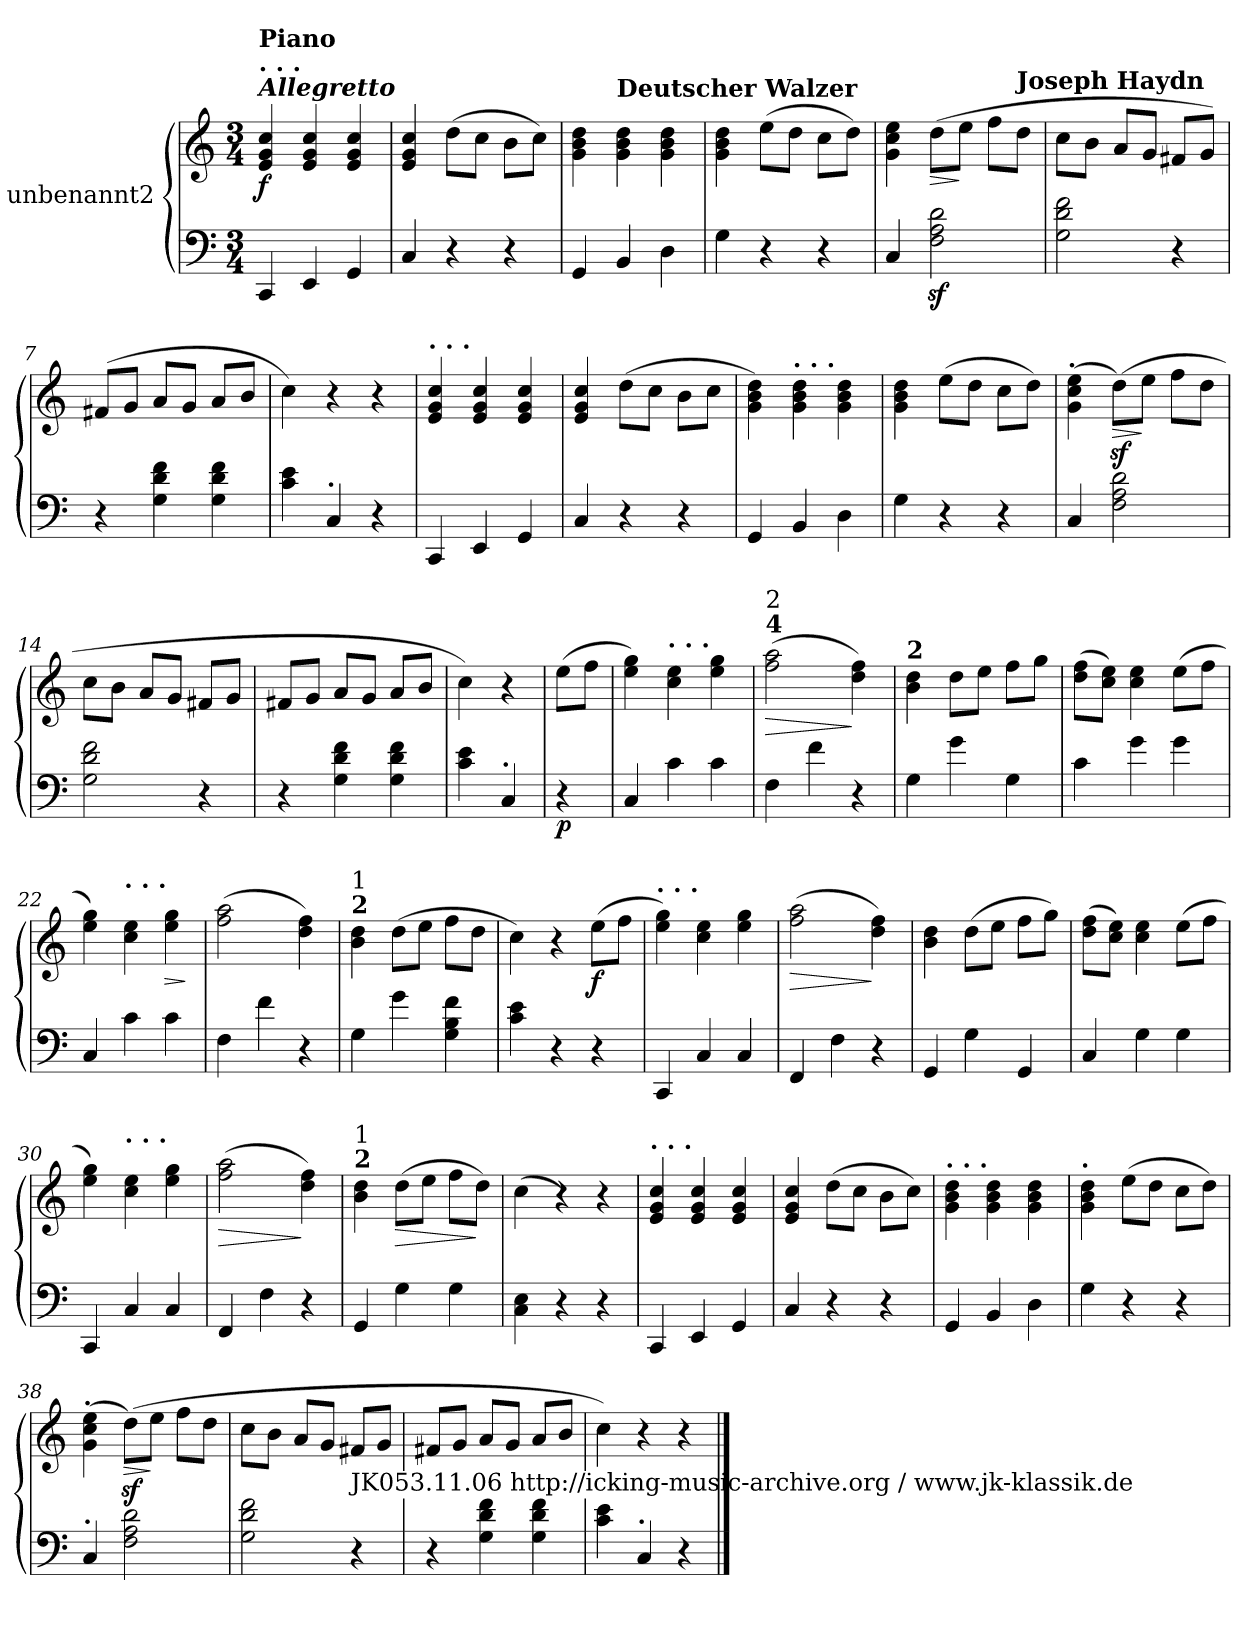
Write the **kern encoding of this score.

**kern	**kern	**dynam
*part1	*part1	*part1
*staff2	*staff1	*staff1/2
*I"unbenannt2	*	*
*clefF4	*clefG2	*
*k[]	*k[]	*
*M3/4	*M3/4	*
=1	=1	=1
!	!LO:TX:a:Bi:t=Allegretto	!
!	!LO:TX:a:B:t=.      .      .	!
!	!LO:TX:a:B:t=Piano	!
!	!	!LO:DY:b
4CC/	4e/ 4g/ 4cc/	f
4EE/	4e/ 4g/ 4cc/	.
4GG/	4e/ 4g/ 4cc/	.
=2	=2	=2
4C/	4e/ 4g/ 4cc/	.
4r	(8dd\L	.
.	8cc\J	.
4r	8b\L	.
.	8cc\J)	.
=3	=3	=3
4GG/	4g\ 4b\ 4dd\	.
!	!LO:TX:a:B:t=Deutscher Walzer	!
4BB/	4g\ 4b\ 4dd\	.
4D\	4g\ 4b\ 4dd\	.
=4	=4	=4
4G\	4g\ 4b\ 4dd\	.
4r	(8ee\L	.
.	8dd\J	.
4r	8cc\L	.
.	8dd\J)	.
=5	=5	=5
4C/	4g\ 4cc\ 4ee\	.
!	!	!LO:HP:b
2F\z< 2A\z< 2d\z<	(8dd\L	>
.	8ee\J	]
.	8ff\L	.
!	!LO:TX:a:B:t=Joseph Haydn	!
.	8dd\J	.
=6	=6	=6
2G\ 2d\ 2f\	8cc\L	.
.	8b\J	.
.	8a/L	.
.	8g/J	.
4r	8f#X/L	.
.	8g/J)	.
!!LO:LB:g=z
=7	=7	=7
4r	(8f#X/L	.
.	8g/J	.
4G\ 4d\ 4f\	8a/L	.
.	8g/J	.
4G\ 4d\ 4f\	8a/L	.
.	8b/J	.
=8	=8	=8
4c\ 4e\	4cc\)	.
!LO:TX:a:B:t=.	!	!
4C/	4r	.
4r	4r	.
=9	=9	=9
!	!LO:TX:a:B:t=.      .      .	!
4CC/	4e/ 4g/ 4cc/	.
4EE/	4e/ 4g/ 4cc/	.
4GG/	4e/ 4g/ 4cc/	.
=10	=10	=10
4C/	4e/ 4g/ 4cc/	.
4r	(8dd\L	.
.	8cc\J	.
4r	8b\L	.
.	8cc\J	.
=11	=11	=11
4GG/	4g\ 4b\ 4dd\)	.
!	!LO:TX:a:B:t=.      .      .	!
4BB/	4g\ 4b\ 4dd\	.
4D\	4g\ 4b\ 4dd\	.
=12	=12	=12
4G\	4g\ 4b\ 4dd\	.
4r	(8ee\L	.
.	8dd\J	.
4r	8cc\L	.
.	8dd\J)	.
!!LO:LB:g=z
=13	=13	=13
!	!LO:TX:a:B:t=.	!
4C/	(4g\ 4cc\ 4ee\	.
!	!	!LO:HP:b
2F\ 2A\ 2d\	(8ddz<\L)	>
.	8ee\J	]
.	8ff\L	.
.	8dd\J	.
=14	=14	=14
2G\ 2d\ 2f\	8cc\L	.
.	8b\J	.
.	8a/L	.
.	8g/J	.
4r	8f#X/L	.
.	8g/J	.
=15	=15	=15
4r	8f#X/L	.
.	8g/J	.
4G\ 4d\ 4f\	8a/L	.
.	8g/J	.
4G\ 4d\ 4f\	8a/L	.
.	8b/J	.
=16	=16	=16
4c\ 4e\	4cc\)	.
!LO:TX:a:B:t=.	!	!
4C/	4r	.
=17	=17	=17
!	!	!LO:DY:b=2
4r	(8ee\L	p
.	8ff\J	.
=18	=18	=18
4C/	4ee\ 4gg\)	.
!	!LO:TX:a:B:t=.    .    .	!
4c\	4cc\ 4ee\	.
4c\	4ee\ 4gg\	.
=19	=19	=19
!	!LO:TX:a:B:t=4	!
!	!LO:TX:a:t=2	!
!	!	!LO:HP:b
4F\	(2ff\ 2aa\	>
4f\	.	.
4r	4dd\ 4ff\)	]
!!LO:LB:g=z
=20	=20	=20
!	!LO:TX:a:B:t=2	!
4G\	4b\ 4dd\	.
4g\	8dd\L	.
.	8ee\J	.
4G\	8ff\L	.
.	8gg\J	.
!!LO:LB:g=z
=21	=21	=21
4c\	(8dd\ 8ff\L	.
.	8cc\ 8ee\J)	.
4g\	4cc\ 4ee\	.
4g\	(8ee\L	.
.	8ff\J	.
=22	=22	=22
4C/	4ee\ 4gg\)	.
!	!LO:TX:a:B:t=.       .       .	!
4c\	4cc\ 4ee\	.
!	!	!LO:HP:b
4c\	4ee\ 4gg\	>
.	.	]
=23	=23	=23
4F\	(2ff\ 2aa\	.
4f\	.	.
4r	4dd\ 4ff\)	.
=24	=24	=24
!	!LO:TX:a:B:t=2	!
!	!LO:TX:a:t=1	!
4G\	4b\ 4dd\	.
4g\	(8dd\L	.
.	8ee\J	.
4G\ 4B\ 4f\	8ff\L	.
.	8dd\J	.
=25	=25	=25
4c\ 4e\	4cc\)	.
4r	4r	.
!	!	!LO:DY:b
4r	(8ee\L	f
.	8ff\J	.
=26	=26	=26
!	!LO:TX:a:B:t=.       .       .	!
4CC/	4ee\ 4gg\)	.
4C/	4cc\ 4ee\	.
4C/	4ee\ 4gg\	.
!!LO:LB:g=z
=27	=27	=27
!	!	!LO:HP:b
4FF/	(2ff\ 2aa\	>
4F\	.	.
4r	4dd\ 4ff\)	]
=28	=28	=28
4GG/	4b\ 4dd\	.
4G\	(8dd\L	.
.	8ee\J	.
4GG/	8ff\L	.
.	8gg\J)	.
=29	=29	=29
4C/	(8dd\ 8ff\L	.
.	8cc\ 8ee\J)	.
4G\	4cc\ 4ee\	.
4G\	(8ee\L	.
.	8ff\J	.
=30	=30	=30
4CC/	4ee\ 4gg\)	.
!	!LO:TX:a:B:t=.       .       .	!
4C/	4cc\ 4ee\	.
4C/	4ee\ 4gg\	.
=31	=31	=31
!	!	!LO:HP:b
4FF/	(2ff\ 2aa\	>
4F\	.	.
4r	4dd\ 4ff\)	]
=32	=32	=32
!	!LO:TX:a:B:t=2	!
!	!LO:TX:a:t=1	!
4GG/	4b\ 4dd\	.
!	!	!LO:HP:b
4G\	(8dd\L	>
.	8ee\J	.
4G\	8ff\L	.
.	8dd\J)	]
!!LO:LB:g=z
=33	=33	=33
4C\ 4E\	(4cc\	.
4r	4r)	.
4r	4r	.
=34	=34	=34
!	!LO:TX:a:B:t=.        .        .	!
4CC/	4e/ 4g/ 4cc/	.
4EE/	4e/ 4g/ 4cc/	.
4GG/	4e/ 4g/ 4cc/	.
=35	=35	=35
4C/	4e/ 4g/ 4cc/	.
4r	(8dd\L	.
.	8cc\J	.
4r	8b\L	.
.	8cc\J)	.
=36	=36	=36
!	!LO:TX:a:B:t=.         .         .	!
4GG/	4g\ 4b\ 4dd\	.
4BB/	4g\ 4b\ 4dd\	.
4D\	4g\ 4b\ 4dd\	.
=37	=37	=37
!	!LO:TX:a:B:t=.	!
4G\	4g\ 4b\ 4dd\	.
4r	(8ee\L	.
.	8dd\J	.
4r	8cc\L	.
.	8dd\J)	.
!!LO:PB:g=z
=38	=38	=38
!	!LO:TX:a:B:t=.	!
!LO:TX:a:B:t=.	!	!
4C/	(4g\ 4cc\ 4ee\	.
!	!	!LO:HP:b
2F\ 2A\ 2d\	(8ddz<\L)	>
.	8ee\J	]
.	8ff\L	.
.	8dd\J	.
=39	=39	=39
2G\ 2d\ 2f\	8cc\L	.
.	8b\J	.
.	8a/L	.
.	8g/J	.
!LO:TX:a:t=JK053.11.06 http&colon;//icking-music-archive.org / www.jk-klassik.de	!	!
4r	8f#X/L	.
.	8g/J	.
=40	=40	=40
4r	8f#X/L	.
.	8g/J	.
4G\ 4d\ 4f\	8a/L	.
.	8g/J	.
4G\ 4d\ 4f\	8a/L	.
.	8b/J	.
=41	=41	=41
4c\ 4e\	4cc\)	.
!LO:TX:a:B:t=.	!	!
4C/	4r	.
4r	4r	.
==	==	==
*-	*-	*-
